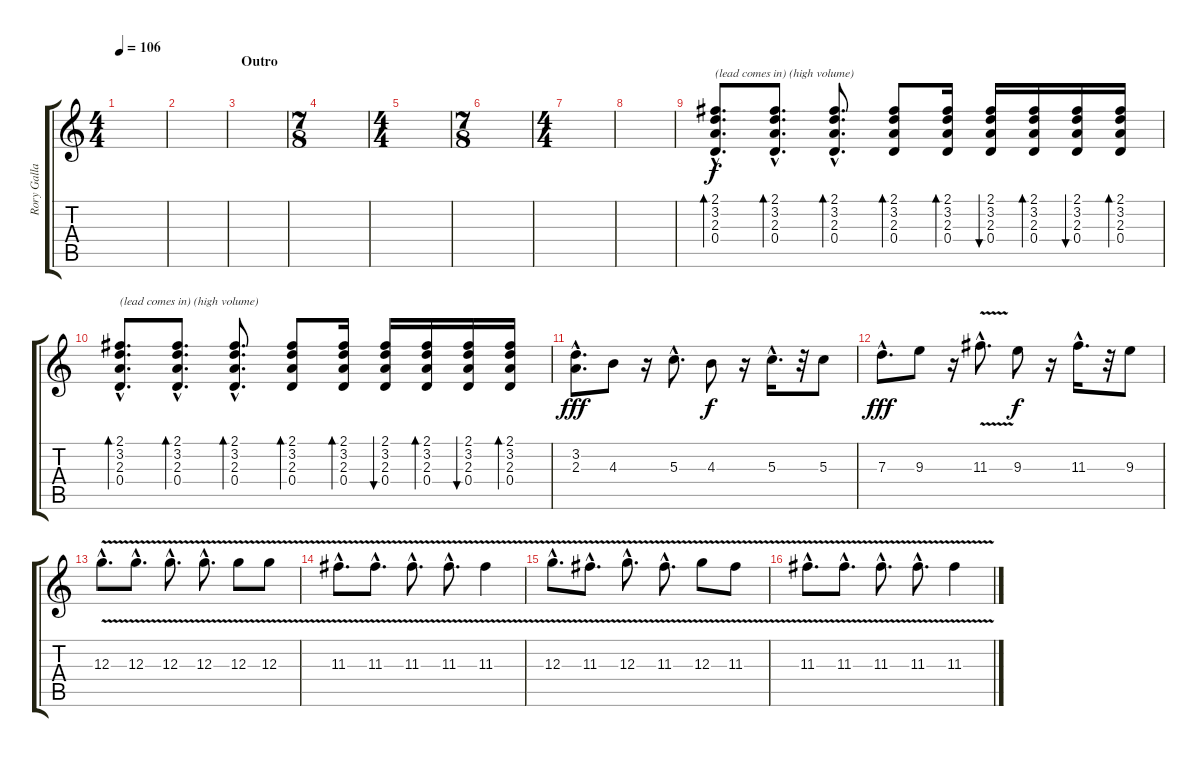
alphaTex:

\track ("Rory Gallagher Lead (For Sound)" "Rory Galla") {instrument electricguitarclean}
\staff {score tabs}
\tuning (E4 B3 G3 D3 A2 E2) {hide}
\ts (4 4)
\tempo 106
\clef g2
\ks c
|
|
\section ("" "Outro")
|
\ts (7 8)
|
\ts (4 4)
|
\ts (7 8)
|
\ts (4 4)
|
|
(2.1{hac} 3.2{hac} 2.3{hac} 0.4{hac}).8{d bd 60 txt "(lead comes in) (high volume)"} (2.1{hac} 3.2{hac} 2.3{hac} 0.4{hac}).8{d bd 60} (2.1{hac} 3.2{hac} 2.3{hac} 0.4{hac}).8{d bd 60} (2.1 3.2 2.3 0.4).8{bd 60} (2.1 3.2 2.3 0.4).16{bd 60} (2.1 3.2 2.3 0.4).16{bu 60} (2.1 3.2 2.3 0.4).16{bd 60} (2.1 3.2 2.3 0.4).16{bu 60} (2.1 3.2 2.3 0.4).16{bd 60} |
(2.1{hac} 3.2{hac} 2.3{hac} 0.4{hac}).8{d bd 60 txt "(lead comes in) (high volume)"} (2.1{hac} 3.2{hac} 2.3{hac} 0.4{hac}).8{d bd 60} (2.1{hac} 3.2{hac} 2.3{hac} 0.4{hac}).8{d bd 60} (2.1 3.2 2.3 0.4).8{bd 60} (2.1 3.2 2.3 0.4).16{bd 60} (2.1 3.2 2.3 0.4).16{bu 60} (2.1 3.2 2.3 0.4).16{bd 60} (2.1 3.2 2.3 0.4).16{bu 60} (2.1 3.2 2.3 0.4).16{bd 60} |
(3.2{hac} 2.3{hac}).8{d dy fff} 4.3.8 r.16 5.3{hac}.8{d} 4.3.8{dy f} r.16 5.3{hac}.16{d} r.32 5.3.8 |
7.3{hac}.8{d dy fff} 9.3.8 r.16 11.3{v hac}.8{d} 9.3.8{dy f} r.16 11.3{hac}.16{d} r.32 9.3.8 |
12.3{v hac}.8{d} 12.3{v hac}.8{d} 12.3{v hac}.8{d} 12.3{v hac}.8{d} 12.3{v}.8 12.3{v}.8 |
11.3{v hac}.8{d} 11.3{v hac}.8{d} 11.3{v hac}.8{d} 11.3{v hac}.8{d} 11.3{v}.4 |
12.3{v hac}.8{d} 11.3{v hac}.8{d} 12.3{v hac}.8{d} 11.3{v hac}.8{d} 12.3{v}.8 11.3{v}.8 |
11.3{v hac}.8{d} 11.3{v hac}.8{d} 11.3{v hac}.8{d} 11.3{v hac}.8{d} 11.3{v}.4
